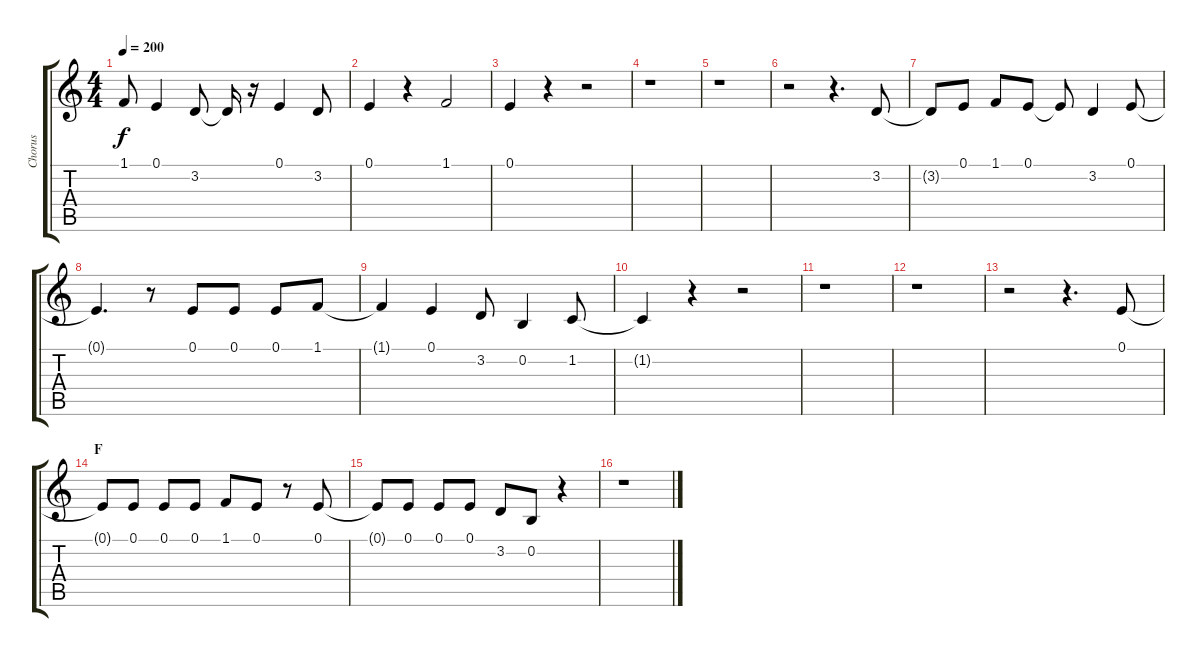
\track ("Chorus" "Chorus") {instrument altosax}
\staff {score tabs}
\tuning (E4 B3 G3 D3 A2 E2) {hide}
\ts (4 4)
\tempo 200
\clef g2
\ks c
1.1.8{dy f} 0.1.4 3.2.8 3.2{t}.16 r.16 0.1.4 3.2.8 |
0.1.4 r.4 1.1.2 |
0.1.4 r.4 r.2 |
r.1 |
r.1 |
r.2 r.4{d} 3.2.8 |
3.2{t}.8 0.1.8 1.1.8 0.1.8 0.1{t}.8 3.2.4 0.1.8 |
0.1{t}.4{d} r.8 0.1.8 0.1.8 0.1.8 1.1.8 |
1.1{t}.4 0.1.4 3.2.8 0.2.4 1.2.8 |
1.2{t}.4 r.4 r.2 |
r.1 |
r.1 |
r.2 r.4{d} 0.1.8 |
\section ("" "F")
0.1{t}.8 0.1.8 0.1.8 0.1.8 1.1.8 0.1.8 r.8 0.1.8 |
0.1{t}.8 0.1.8 0.1.8 0.1.8 3.2.8 0.2.8 r.4 |
r.1
